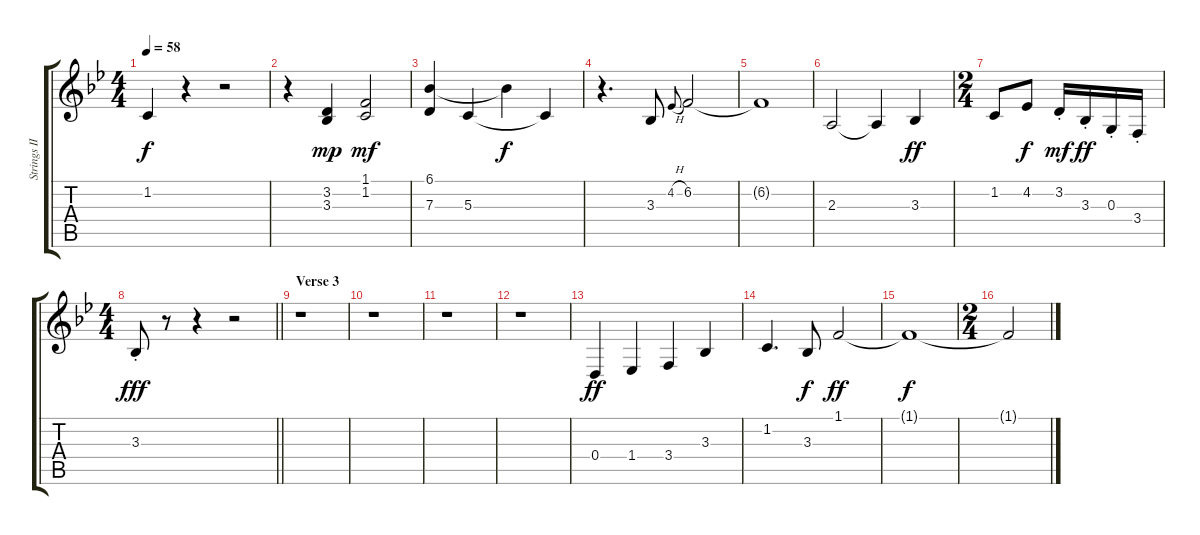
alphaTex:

\track ("Strings II" "Strings II") {instrument viola}
\staff {score tabs}
\tuning (E4 B3 G3 D3 A2 E2) {hide}
\ts (4 4)
\tempo 58
\clef g2
\ks bb
1.2{t}.4{dy f} r.4 r.2 |
r.4 (3.2 3.3).4{dy mp} (1.1 1.2).2{dy mf} |
(6.1 7.3).4 5.3.4 6.1{t}.4{dy f} 5.3{t}.4 |
r.4{d} 3.3.8 4.2{h}.8{gr onbeat} 6.2.2 |
6.2{t}.1 |
2.3.2 2.3{t}.4 3.3.4{dy ff} |
\ts (2 4)
1.2.8 4.2.8{dy f} 3.2{st}.16{dy mf} 3.3{st}.16{dy ff} 0.3{st}.16 3.4{st}.16 |
\ts (4 4)
\barLineRight lightlight
3.3{st}.8{dy fff} r.8 r.4 r.2 |
\section ("" "Verse 3")
r.1 |
r.1 |
r.1 |
r.1 |
0.4.4{dy ff} 1.4.4 3.4.4 3.3.4 |
1.2.4{d} 3.3.8{dy f} 1.1.2{dy ff} |
1.1{t}.1{dy f} |
\ts (2 4)
1.1{t}.2
